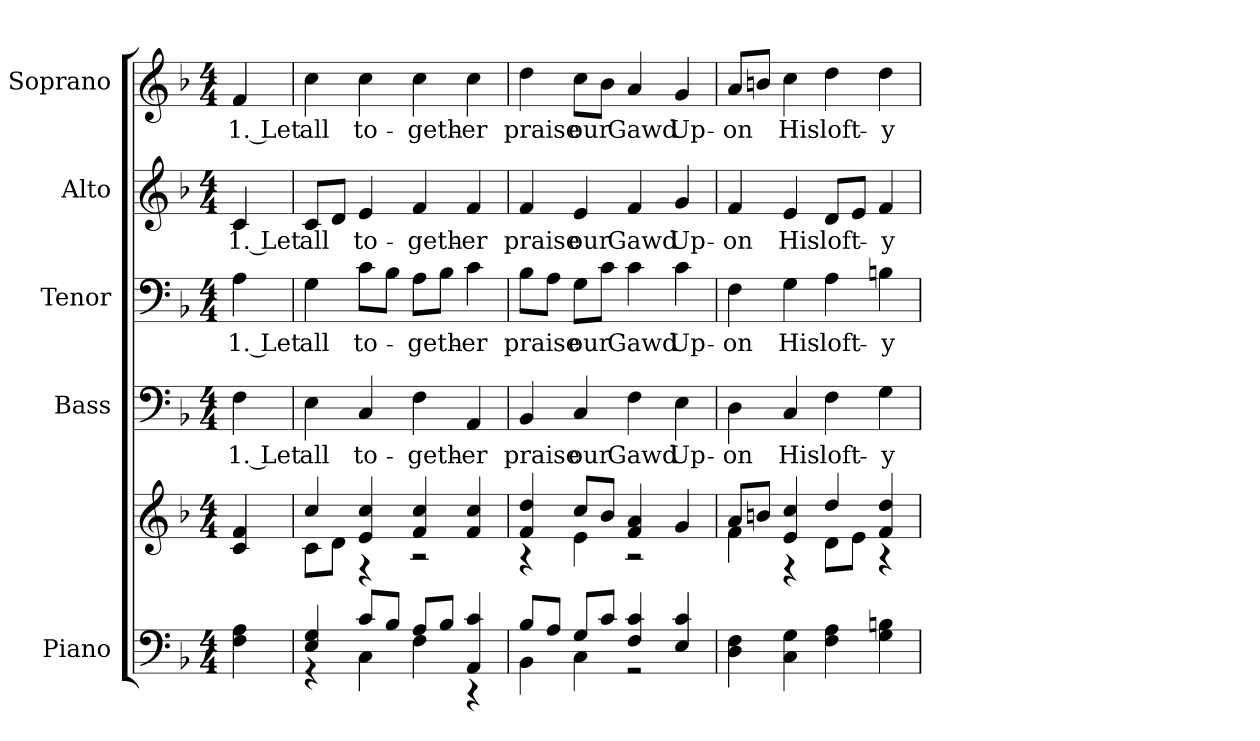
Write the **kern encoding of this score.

**kern	**kern	**kern	**text	**kern	**text	**kern	**text	**kern	**text
*part5	*part5	*part4	*part4	*part3	*part3	*part2	*part2	*part1	*part1
*staff6	*staff5	*staff4	*staff4	*staff3	*staff3	*staff2	*staff2	*staff1	*staff1
*I"Piano	*	*I"Bass	*	*I"Tenor	*	*I"Alto	*	*I"Soprano	*
*I'Pno.	*	*I'B.	*	*I'T.	*	*I'A.	*	*I'S.	*
!!LO:PB:g=z
*clefF4	*clefG2	*clefF4	*	*clefF4	*	*clefG2	*	*clefG2	*
*k[b-]	*k[b-]	*k[b-]	*	*k[b-]	*	*k[b-]	*	*k[b-]	*
*F:	*F:	*F:	*	*F:	*	*F:	*	*F:	*
*M4/4	*M4/4	*M4/4	*	*M4/4	*	*M4/4	*	*M4/4	*
*MM130	*MM130	*MM130	*	*MM130	*	*MM130	*	*MM130	*
=	=	=	=	=	=	=	=	=	=
!	!	!	!LO:LY:b:color=#000000	!	!	!	!	!	!
!	!	!	!	!	!LO:LY:b:color=#000000	!	!	!	!
!	!	!	!	!	!	!	!LO:LY:b:color=#000000	!	!
!	!	!	!	!	!	!	!	!	!LO:LY:b:color=#000000
4Fi\ 4Ai	4ci/ 4fi	4Fi\	1. Let	4Ai\	1. Let	4ci/	1. Let	4fi/	1. Let
=1	=1	=1	=1	=1	=1	=1	=1	=1	=1
*^	*^	*	*	*	*	*	*	*	*
!	!	!	!	!	!LO:LY:b:color=#000000	!	!	!	!	!	!
!	!	!	!	!	!	!	!LO:LY:b:color=#000000	!	!	!	!
!	!	!	!	!	!	!	!	!	!LO:LY:b:color=#000000	!	!
!	!	!	!	!	!	!	!	!	!	!	!LO:LY:b:color=#000000
4Ei/ 4Gi	4r	4cci/	8ci\L	4Ei\	all	4Gi\	all	8ci/L	all	4cci\	all
.	.	.	8di\J	.	.	.	.	8di/J	.	.	.
!	!	!	!	!	!LO:LY:b:color=#000000	!	!	!	!	!	!
!	!	!	!	!	!	!	!LO:LY:b:color=#000000	!	!	!	!
!	!	!	!	!	!	!	!	!	!LO:LY:b:color=#000000	!	!
!	!	!	!	!	!	!	!	!	!	!	!LO:LY:b:color=#000000
8ci/L	4Ci\	4ei/ 4cci	4r	4Ci/	to-	8ci\L	to-	4ei/	to-	4cci\	to-
8B-i/J	.	.	.	.	.	8B-i\J	.	.	.	.	.
!	!	!	!	!	!LO:LY:b:color=#000000	!	!	!	!	!	!
!	!	!	!	!	!	!	!LO:LY:b:color=#000000	!	!	!	!
!	!	!	!	!	!	!	!	!	!LO:LY:b:color=#000000	!	!
!	!	!	!	!	!	!	!	!	!	!	!LO:LY:b:color=#000000
8Ai/L	4Fi\	4fi/ 4cci	2r	4Fi\	-geth-	8Ai\L	-geth-	4fi/	-geth-	4cci\	-geth-
8B-i/J	.	.	.	.	.	8B-i\J	.	.	.	.	.
!	!	!	!	!	!LO:LY:b:color=#000000	!	!	!	!	!	!
!	!	!	!	!	!	!	!LO:LY:b:color=#000000	!	!	!	!
!	!	!	!	!	!	!	!	!	!LO:LY:b:color=#000000	!	!
!	!	!	!	!	!	!	!	!	!	!	!LO:LY:b:color=#000000
4AAi/ 4ci	4r	4fi/ 4cci	.	4AAi/	-er	4ci\	-er	4fi/	-er	4cci\	-er
=2	=2	=2	=2	=2	=2	=2	=2	=2	=2	=2	=2
!	!	!	!	!	!LO:LY:b:color=#000000	!	!	!	!	!	!
!	!	!	!	!	!	!	!LO:LY:b:color=#000000	!	!	!	!
!	!	!	!	!	!	!	!	!	!LO:LY:b:color=#000000	!	!
!	!	!	!	!	!	!	!	!	!	!	!LO:LY:b:color=#000000
8B-i/L	4BB-i\	4fi/ 4ddi	4r	4BB-i/	praise	8B-i\L	praise	4fi/	praise	4ddi\	praise
8Ai/J	.	.	.	.	.	8Ai\J	.	.	.	.	.
!	!	!	!	!	!LO:LY:b:color=#000000	!	!	!	!	!	!
!	!	!	!	!	!	!	!LO:LY:b:color=#000000	!	!	!	!
!	!	!	!	!	!	!	!	!	!LO:LY:b:color=#000000	!	!
!	!	!	!	!	!	!	!	!	!	!	!LO:LY:b:color=#000000
8Gi/L	4Ci\	8cci/L	4ei\	4Ci/	our	8Gi\L	our	4ei/	our	8cci\L	our
8ci/J	.	8b-i/J	.	.	.	8ci\J	.	.	.	8b-i\J	.
!	!	!	!	!	!LO:LY:b:color=#000000	!	!	!	!	!	!
!	!	!	!	!	!	!	!LO:LY:b:color=#000000	!	!	!	!
!	!	!	!	!	!	!	!	!	!LO:LY:b:color=#000000	!	!
!	!	!	!	!	!	!	!	!	!	!	!LO:LY:b:color=#000000
4Fi/ 4ci	2r	4fi/ 4ai	2r	4Fi\	Gawd	4ci\	Gawd	4fi/	Gawd	4ai/	Gawd
!	!	!	!	!	!LO:LY:b:color=#000000	!	!	!	!	!	!
!	!	!	!	!	!	!	!LO:LY:b:color=#000000	!	!	!	!
!	!	!	!	!	!	!	!	!	!LO:LY:b:color=#000000	!	!
!	!	!	!	!	!	!	!	!	!	!	!LO:LY:b:color=#000000
4Ei/ 4ci	.	4gi/	.	4Ei\	Up-	4ci\	Up-	4gi/	Up-	4gi/	Up-
*v	*v	*	*	*	*	*	*	*	*	*	*
!!LO:PB:g=z
=3	=3	=3	=3	=3	=3	=3	=3	=3	=3	=3
!	!	!	!	!LO:LY:b:color=#000000	!	!	!	!	!	!
!	!	!	!	!	!	!LO:LY:b:color=#000000	!	!	!	!
!	!	!	!	!	!	!	!	!LO:LY:b:color=#000000	!	!
!	!	!	!	!	!	!	!	!	!	!LO:LY:b:color=#000000
4Di\ 4Fi	8ai/L	4fi\	4Di\	-on	4Fi\	-on	4fi/	-on	8ai/L	-on
.	8bni/J	.	.	.	.	.	.	.	8bni/J	.
!	!	!	!	!LO:LY:b:color=#000000	!	!	!	!	!	!
!	!	!	!	!	!	!LO:LY:b:color=#000000	!	!	!	!
!	!	!	!	!	!	!	!	!LO:LY:b:color=#000000	!	!
!	!	!	!	!	!	!	!	!	!	!LO:LY:b:color=#000000
4Ci\ 4Gi	4ei/ 4cci	4r	4Ci/	His	4Gi\	His	4ei/	His	4cci\	His
!	!	!	!	!LO:LY:b:color=#000000	!	!	!	!	!	!
!	!	!	!	!	!	!LO:LY:b:color=#000000	!	!	!	!
!	!	!	!	!	!	!	!	!LO:LY:b:color=#000000	!	!
!	!	!	!	!	!	!	!	!	!	!LO:LY:b:color=#000000
4Fi\ 4Ai	4ddi/	8di\L	4Fi\	loft-	4Ai\	loft-	8di/L	loft-	4ddi\	loft-
.	.	8ei\J	.	.	.	.	8ei/J	.	.	.
!	!	!	!	!LO:LY:b:color=#000000	!	!	!	!	!	!
!	!	!	!	!	!	!LO:LY:b:color=#000000	!	!	!	!
!	!	!	!	!	!	!	!	!LO:LY:b:color=#000000	!	!
!	!	!	!	!	!	!	!	!	!	!LO:LY:b:color=#000000
4Gi\ 4Bni	4fi/ 4ddi	4r	4Gi\	-y	4Bni\	-y	4fi/	-y	4ddi\	-y
*	*v	*v	*	*	*	*	*	*	*	*
=	=	=	=	=	=	=	=	=	=
*-	*-	*-	*-	*-	*-	*-	*-	*-	*-
